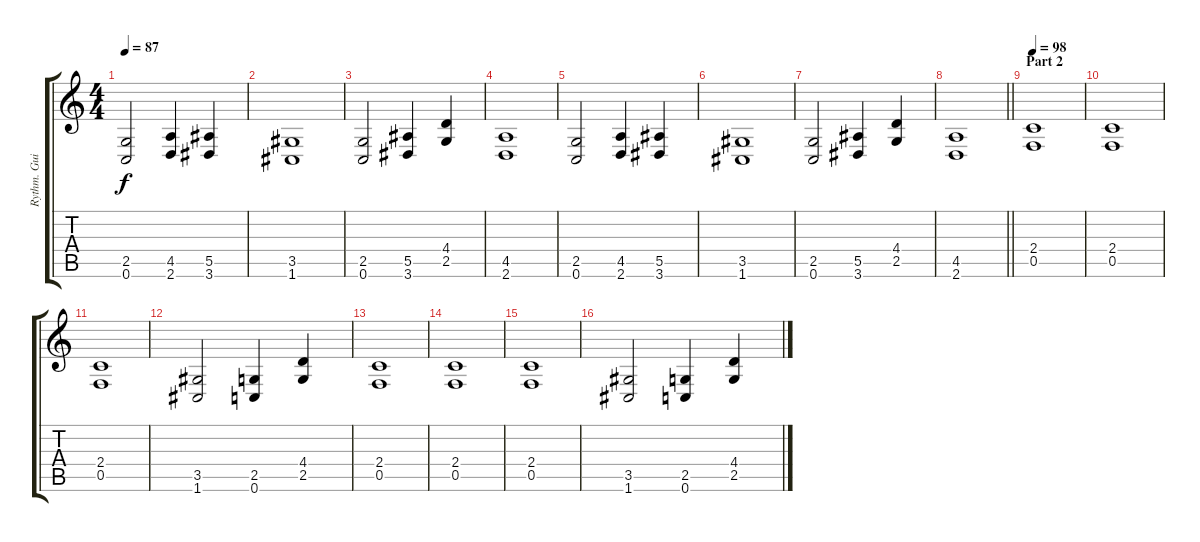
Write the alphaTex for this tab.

\track ("Rythm. Guitar" "Rythm. Gui") {instrument distortionguitar}
\staff {score tabs}
\tuning (C4 G3 Eb3 Bb2 F2 C2) {hide}
\ts (4 4)
\tempo 87
\clef g2
\ks c
(2.5 0.6).2{dy f} (4.5 2.6).4 (5.5 3.6).4 |
(3.5 1.6).1 |
(2.5 0.6).2 (5.5 3.6).4 (4.4 2.5).4 |
(4.5 2.6).1 |
(2.5 0.6).2 (4.5 2.6).4 (5.5 3.6).4 |
(3.5 1.6).1 |
(2.5 0.6).2 (5.5 3.6).4 (4.4 2.5).4 |
\barLineRight lightlight
(4.5 2.6).1 |
\section ("" "Part 2")
\tempo 98
(2.4 0.5).1 |
(2.4 0.5).1 |
(2.4 0.5).1 |
(3.5 1.6).2 (2.5 0.6).4 (4.4 2.5).4 |
(2.4 0.5).1 |
(2.4 0.5).1 |
(2.4 0.5).1 |
(3.5 1.6).2 (2.5 0.6).4 (4.4 2.5).4
